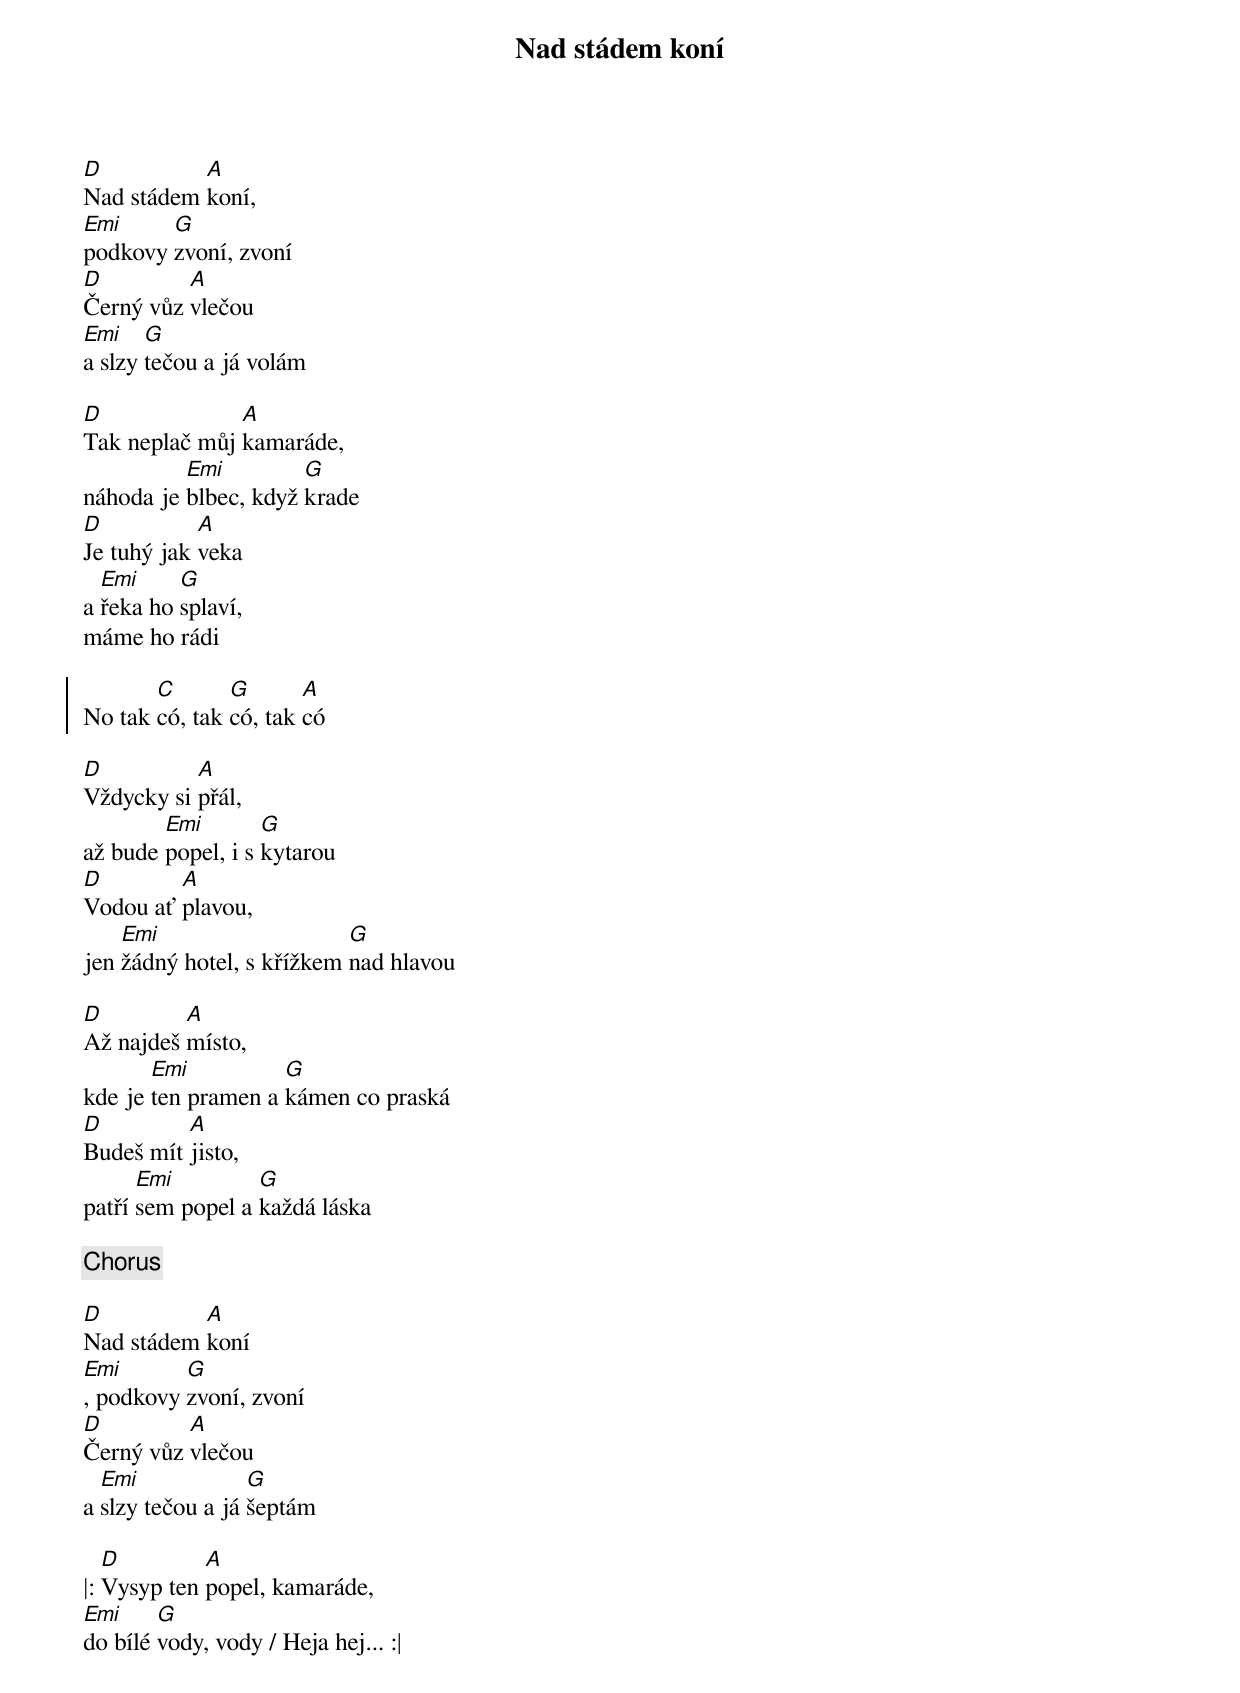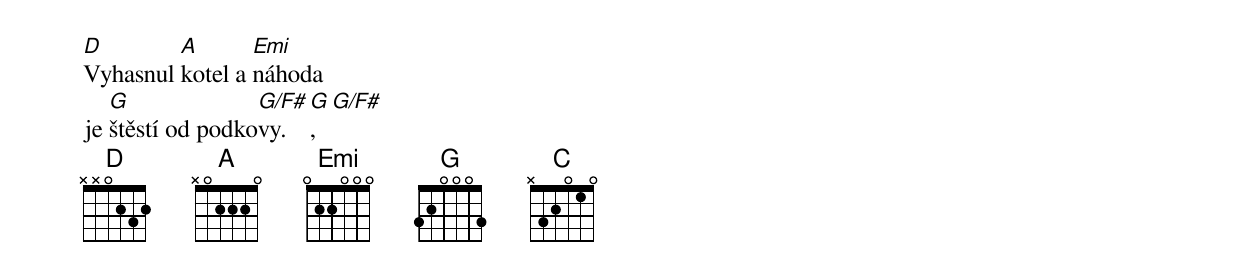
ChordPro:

{title: Nad stádem koní}
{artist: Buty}
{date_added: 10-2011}
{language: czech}
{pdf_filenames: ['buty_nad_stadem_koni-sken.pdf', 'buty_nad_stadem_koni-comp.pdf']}
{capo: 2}
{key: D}
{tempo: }
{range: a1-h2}
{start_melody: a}

{start_of_verse}
[D]Nad stádem [A]koní,
[Emi]podkovy [G]zvoní, zvoní
[D]Černý vůz [A]vlečou
[Emi]a slzy [G]tečou a já volám
{end_of_verse}

{start_of_verse}
[D]Tak neplač můj [A]kamaráde,
náhoda je [Emi]blbec, když [G]krade
[D]Je tuhý jak [A]veka
a [Emi]řeka ho [G]splaví,
máme ho rádi
{end_of_verse}

{start_of_chorus}
No tak [C]có, tak [G]có, tak [A]có
{end_of_chorus}

{start_of_verse}
[D]Vždycky si [A]přál,
až bude [Emi]popel, i s [G]kytarou
[D]Vodou ať [A]plavou,
jen [Emi]žádný hotel, s křížkem [G]nad hlavou
{end_of_verse}

{start_of_verse}
[D]Až najdeš [A]místo,
kde je [Emi]ten pramen a [G]kámen co praská
[D]Budeš mít [A]jisto,
patří [Emi]sem popel a [G]každá láska
{end_of_verse}

{chorus}

{start_of_verse}
[D]Nad stádem [A]koní
[Emi], podkovy [G]zvoní, zvoní
[D]Černý vůz [A]vlečou
a [Emi]slzy tečou a já [G]šeptám
{end_of_verse}

{start_of_verse}
|: [D]Vysyp ten [A]popel, kamaráde,
[Emi]do bílé [G]vody, vody / Heja hej... :|
[D]Vyhasnul [A]kotel a [Emi]náhoda
je [G]štěstí od podko[G/F#]vy. [G],[G/F#]
{end_of_verse}
